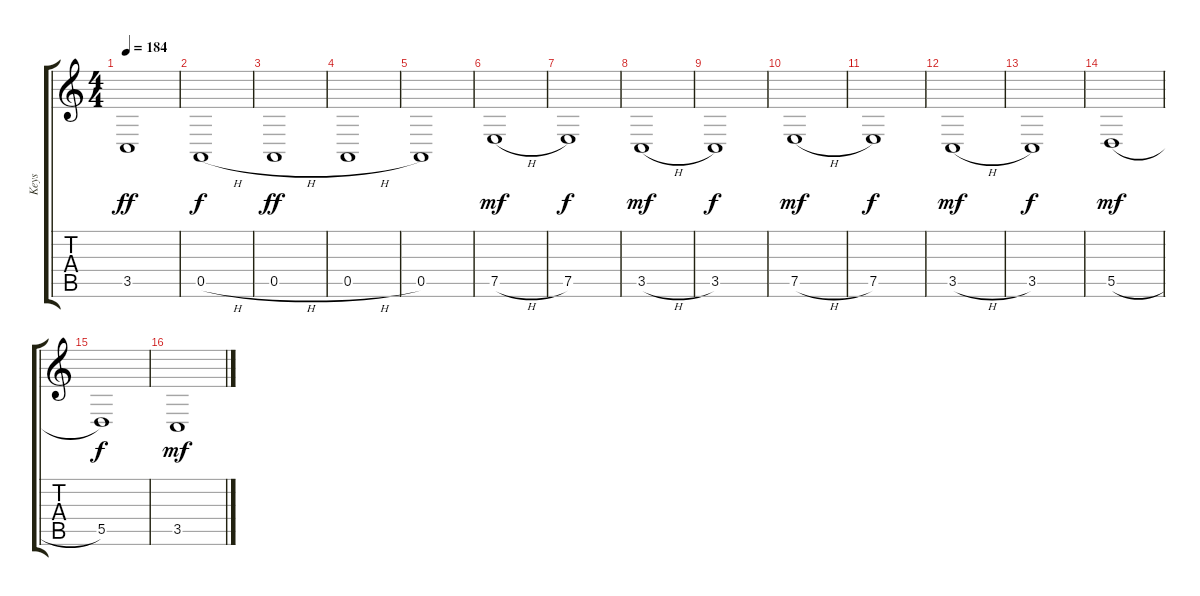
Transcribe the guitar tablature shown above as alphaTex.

\track ("Keys" "Keys") {instrument choiraahs}
\staff {score tabs}
\tuning (E4 B3 G3 D3 A2 E2) {hide}
\ts (4 4)
\tempo 184
\clef g2
\ks c
3.5.1{dy ff} |
0.5{h}.1{dy f} |
0.5{h}.1{dy ff} |
0.5{h}.1 |
0.5.1 |
7.5{h}.1{dy mf} |
7.5.1{dy f} |
3.5{h}.1{dy mf} |
3.5.1{dy f} |
7.5{h}.1{dy mf} |
7.5.1{dy f} |
3.5{h}.1{dy mf} |
3.5.1{dy f} |
5.5{h}.1{dy mf} |
5.5.1{dy f} |
3.5{h}.1{dy mf}
